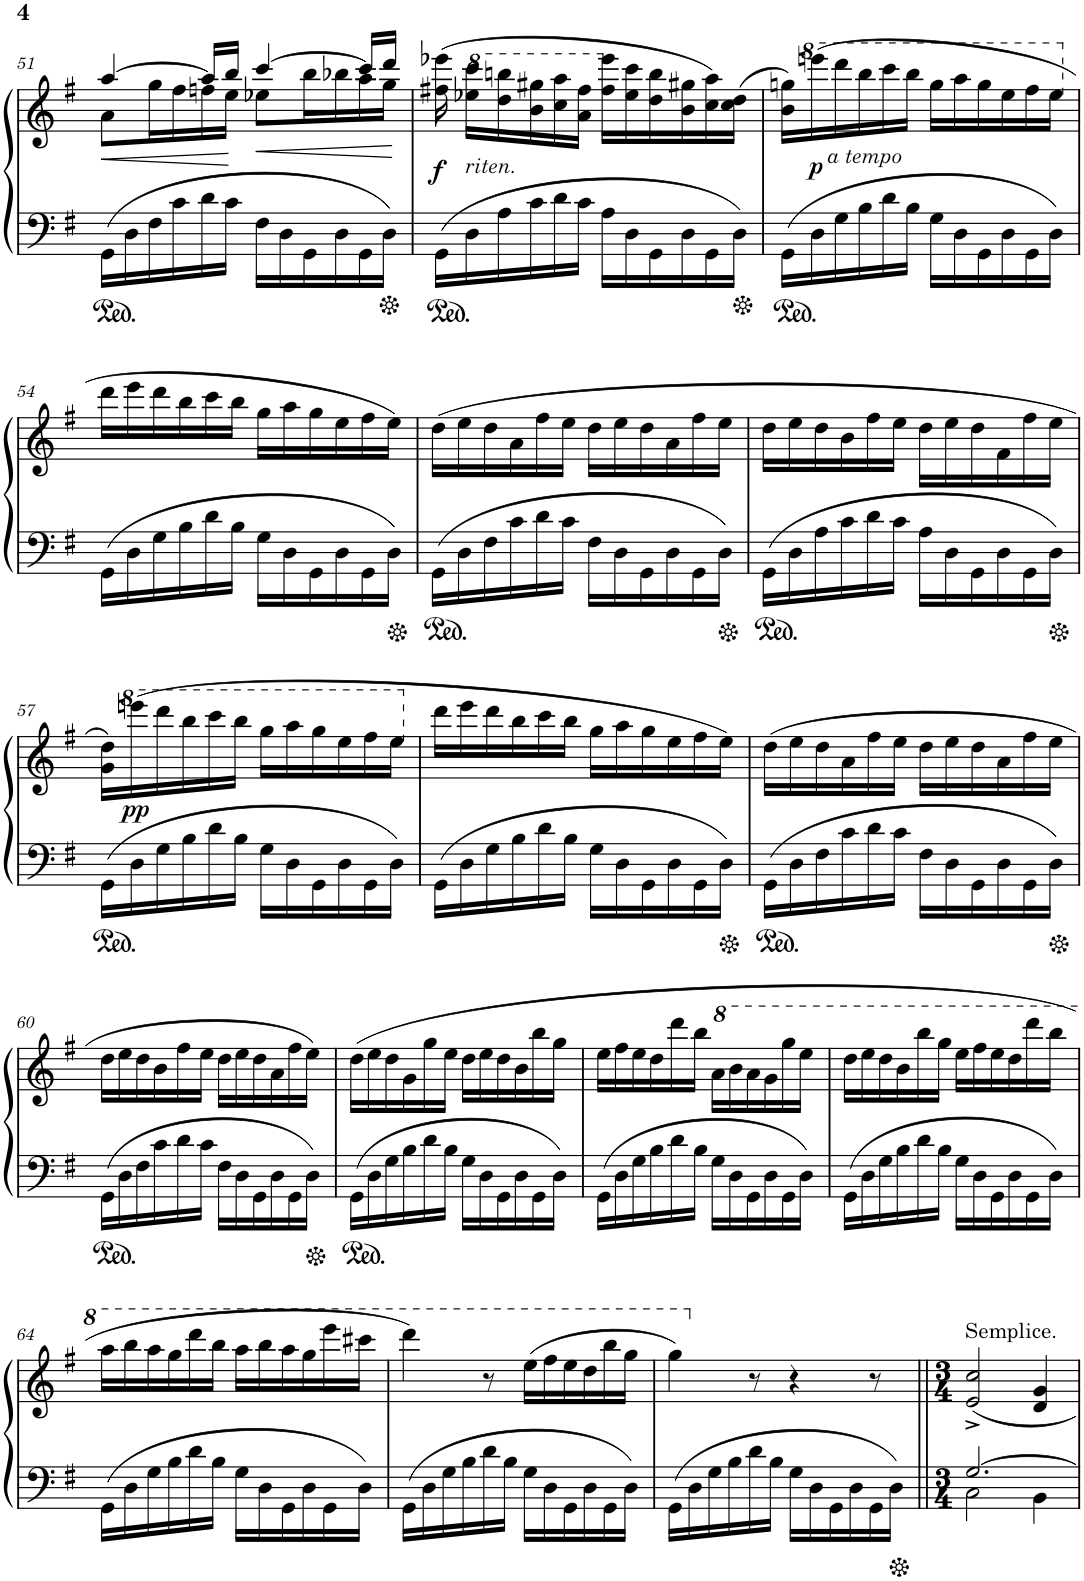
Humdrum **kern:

**kern	**kern	**dynam
*part1	*part1	*part1
*staff2	*staff1	*staff1/2
*I"Piano	*	*
*I'Pno.	*	*
!!LO:PB:g=z
*clefF4	*clefG2	*
*k[f#]	*k[f#]	*
*M6/8	*M6/8	*
=51	=51	=51
!	!	!LO:HP:b
*	*^	*
16GG\LL	[4aa/	8a\L	<
16D\	.	.	.
16F#\	.	16gg\L	.
16c\	.	16ff#\	.
16d\	16aa/LL]	16ffn\	.
16c\JJ	16bb/JJ	16ee\JJ	[
!	!	!	!LO:HP:b
16F#\LL	[4ccc/	8ee-X\L	<
16D\	.	.	.
16GG\	.	16bb\L	.
16D\	.	16bb-X\	.
16GG\	16ccc/LL]	16aa\	.
16D\JJ	16ddd/JJ	16gg\JJ	[
=52	=52	=52	=52
!	!	!	!LO:DY:b
*	*v	*v	*
16GG\LL	(16ff#X\ 16eee-X\	f
*	*8va	*
!	!LO:TX:b:i:t=riten.	!
16D\	16eee-X\ 16cccc\LL	.
16A\	16ddd\ 16bbbn\	.
16c\	16bb\ 16ggg#X\	.
16d\	16ccc\ 16aaa\	.
16c\JJ	16aa\ 16fff#\JJ	.
*	*X8va	*
16A\LL	16ff#\ 16eee-\LL	.
16D\	16ee-\ 16ccc\	.
16GG\	16dd\ 16bb\	.
16D\	16b\ 16gg#X\	.
16GG\	16cc\ 16aa\)	.
16D\JJ	(16cc\ 16dd\JJ	.
=53	=53	=53
16GG\LL	16b\ 16ggn\LL)	.
*	*8va	*
!	!LO:TX:b:i:t=a tempo	!
!	!	!LO:DY:b
16D\	(16eeeen\	p
16G\	16dddd\	.
16B\	16bbb\	.
16d\	16cccc\	.
16B\JJ	16bbb\JJ	.
16G\LL	16ggg\LL	.
16D\	16aaa\	.
16GG\	16ggg\	.
16D\	16eee\	.
16GG\	16fff#\	.
16D\JJ	16eee\JJ	.
!!LO:LB:g=z
=54	=54	=54
*	*X8va	*
16GG\LL	16ddd\LL	.
16D\	16eee\	.
16G\	16ddd\	.
16B\	16bb\	.
16d\	16ccc\	.
16B\JJ	16bb\JJ	.
16G\LL	16gg\LL	.
16D\	16aa\	.
16GG\	16gg\	.
16D\	16ee\	.
16GG\	16ff#\	.
16D\JJ	16ee\JJ)	.
=55	=55	=55
16GG\LL	(16dd\LL	.
16D\	16ee\	.
16F#\	16dd\	.
16c\	16a\	.
16d\	16ff#\	.
16c\JJ	16ee\JJ	.
16F#\LL	16dd\LL	.
16D\	16ee\	.
16GG\	16dd\	.
16D\	16a\	.
16GG\	16ff#\	.
16D\JJ	16ee\JJ	.
=56	=56	=56
16GG\LL	16dd\LL	.
16D\	16ee\	.
16A\	16dd\	.
16c\	16b\	.
16d\	16ff#\	.
16c\JJ	16ee\JJ	.
16A\LL	16dd\LL	.
16D\	16ee\	.
16GG\	16dd\	.
16D\	16f#\	.
16GG\	16ff#\	.
16D\JJ	16ee\JJ	.
!!LO:LB:g=z
=57	=57	=57
16GG\LL	16g\ 16dd\LL)	.
*	*8va	*
!	!	!LO:DY:b
16D\	(16eeeen\	pp
16G\	16dddd\	.
16B\	16bbb\	.
16d\	16cccc\	.
16B\JJ	16bbb\JJ	.
16G\LL	16ggg\LL	.
16D\	16aaa\	.
16GG\	16ggg\	.
16D\	16eee\	.
16GG\	16fff#\	.
16D\JJ	16eee\JJ	.
=58	=58	=58
*	*X8va	*
16GG\LL	16ddd\LL	.
16D\	16eee\	.
16G\	16ddd\	.
16B\	16bb\	.
16d\	16ccc\	.
16B\JJ	16bb\JJ	.
16G\LL	16gg\LL	.
16D\	16aa\	.
16GG\	16gg\	.
16D\	16ee\	.
16GG\	16ff#\	.
16D\JJ	16ee\JJ)	.
=59	=59	=59
16GG\LL	(16dd\LL	.
16D\	16ee\	.
16F#\	16dd\	.
16c\	16a\	.
16d\	16ff#\	.
16c\JJ	16ee\JJ	.
16F#\LL	16dd\LL	.
16D\	16ee\	.
16GG\	16dd\	.
16D\	16a\	.
16GG\	16ff#\	.
16D\JJ	16ee\JJ	.
!!LO:LB:g=z
=60	=60	=60
16GG\LL	16dd\LL	.
16D\	16ee\	.
16F#\	16dd\	.
16c\	16b\	.
16d\	16ff#\	.
16c\JJ	16ee\JJ	.
16F#\LL	16dd\LL	.
16D\	16ee\	.
16GG\	16dd\	.
16D\	16a\	.
16GG\	16ff#\	.
16D\JJ	16ee\JJ)	.
=61	=61	=61
16GG\LL	(16dd\LL	.
16D\	16ee\	.
16G\	16dd\	.
16B\	16g\	.
16d\	16gg\	.
16B\JJ	16ee\JJ	.
16G\LL	16dd\LL	.
16D\	16ee\	.
16GG\	16dd\	.
16D\	16b\	.
16GG\	16bb\	.
16D\JJ	16gg\JJ	.
=62	=62	=62
16GG\LL	16ee\LL	.
16D\	16ff#\	.
16G\	16ee\	.
16B\	16dd\	.
16d\	16ddd\	.
16B\JJ	16bb\JJ	.
*	*8va	*
16G\LL	16aa\LL	.
16D\	16bb\	.
16GG\	16aa\	.
16D\	16gg\	.
16GG\	16ggg\	.
16D\JJ	16eee\JJ	.
=63	=63	=63
16GG\LL	16ddd\LL	.
16D\	16eee\	.
16G\	16ddd\	.
16B\	16bb\	.
16d\	16bbb\	.
16B\JJ	16ggg\JJ	.
16G\LL	16eee\LL	.
16D\	16fff#\	.
16GG\	16eee\	.
16D\	16ddd\	.
16GG\	16dddd\	.
16D\JJ	16bbb\JJ	.
!!LO:LB:g=z
=64	=64	=64
16GG\LL	16aaa\LL	.
16D\	16bbb\	.
16G\	16aaa\	.
16B\	16ggg\	.
16d\	16dddd\	.
16B\JJ	16bbb\JJ	.
16G\LL	16aaa\LL	.
16D\	16bbb\	.
16GG\	16aaa\	.
16D\	16ggg\	.
16GG\	16eeee\	.
16D\JJ	16cccc#X\JJ	.
=65	=65	=65
16GG\LL	4dddd\)	.
16D\	.	.
16G\	.	.
16B\	.	.
16d\	8r	.
16B\JJ	.	.
16G\LL	(16eee\LL	.
16D\	16fff#\	.
16GG\	16eee\	.
16D\	16ddd\	.
16GG\	16bbb\	.
16D\JJ	16ggg\JJ	.
=66	=66	=66
16GG\LL	4ggg\)	.
16D\	.	.
16G\	.	.
16B\	.	.
*	*X8va	*
16d\	8r	.
16B\JJ	.	.
16G\LL	4r	.
16D\	.	.
16GG\	.	.
16D\	.	.
16GG\	8r	.
16D\JJ	.	.
=67||	=67||	=67||
*M3/4	*M3/4	*
*^	*	*
!	!	!LO:TX:a:t=Semplice.	!
[2.G/	2C\	2e/^ 2cc/^	.
.	4BB\	4d/ 4g/	.
*v	*v	*	*
=	=	=
*-	*-	*-
